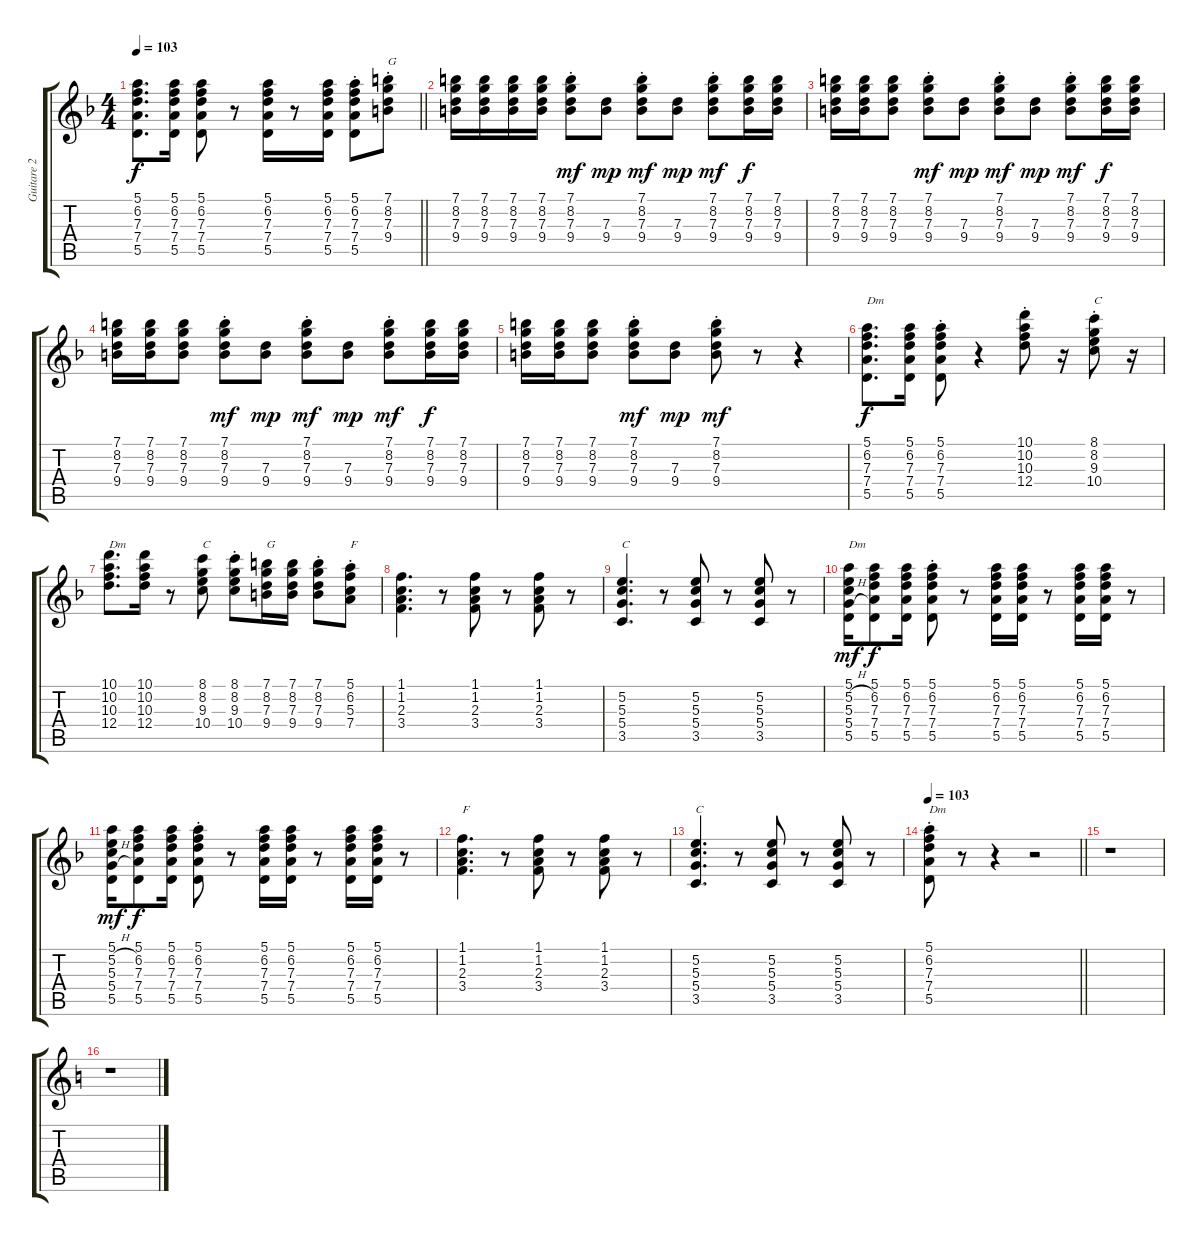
\track ("Guitare 2" "Guitare 2") {instrument distortionguitar}
\staff {score tabs}
\tuning (E4 B3 G3 D3 A2 E2) {hide}
\ts (4 4)
\tempo 103
\clef g2
\barLineRight lightlight
\ks dminor
(5.1 6.2 7.3 7.4 5.5).8{d dy f} (5.1 6.2 7.3 7.4 5.5).16 (5.1 6.2 7.3 7.4 5.5).8 r.8 (5.1 6.2 7.3 7.4 5.5).16 r.8 (5.1 6.2 7.3 7.4 5.5).16 (5.1{st} 6.2{st} 7.3{st} 7.4{st} 5.5{st}).8 (7.1{st} 8.2{st} 7.3{st} 9.4{st}).8{txt "G"} |
(7.1 8.2 7.3 9.4).16 (7.1 8.2 7.3 9.4).16 (7.1 8.2 7.3 9.4).16 (7.1 8.2 7.3 9.4).16 (7.1{st} 8.2{st} 7.3{st} 9.4{st}).8{dy mf} (7.3 9.4).8{dy mp} (7.1{st} 8.2{st} 7.3{st} 9.4{st}).8{dy mf} (7.3 9.4).8{dy mp} (7.1{st} 8.2{st} 7.3{st} 9.4{st}).8{dy mf} (7.1 8.2 7.3 9.4).16{dy f} (7.1 8.2 7.3 9.4).16 |
(7.1 8.2 7.3 9.4).16 (7.1 8.2 7.3 9.4).16 (7.1 8.2 7.3 9.4).8 (7.1{st} 8.2{st} 7.3{st} 9.4{st}).8{dy mf} (7.3 9.4).8{dy mp} (7.1{st} 8.2{st} 7.3{st} 9.4{st}).8{dy mf} (7.3 9.4).8{dy mp} (7.1{st} 8.2{st} 7.3{st} 9.4{st}).8{dy mf} (7.1 8.2 7.3 9.4).16{dy f} (7.1 8.2 7.3 9.4).16 |
(7.1 8.2 7.3 9.4).16 (7.1 8.2 7.3 9.4).16 (7.1 8.2 7.3 9.4).8 (7.1{st} 8.2{st} 7.3{st} 9.4{st}).8{dy mf} (7.3 9.4).8{dy mp} (7.1{st} 8.2{st} 7.3{st} 9.4{st}).8{dy mf} (7.3 9.4).8{dy mp} (7.1{st} 8.2{st} 7.3{st} 9.4{st}).8{dy mf} (7.1 8.2 7.3 9.4).16{dy f} (7.1 8.2 7.3 9.4).16 |
(7.1 8.2 7.3 9.4).16 (7.1 8.2 7.3 9.4).16 (7.1 8.2 7.3 9.4).8 (7.1{st} 8.2{st} 7.3{st} 9.4{st}).8{dy mf} (7.3 9.4).8{dy mp} (7.1{st} 8.2{st} 7.3{st} 9.4{st}).8{dy mf} r.8 r.4 |
(5.1 6.2 7.3 7.4 5.5).8{d txt "Dm" dy f} (5.1 6.2 7.3 7.4 5.5).16 (5.1{st} 6.2{st} 7.3{st} 7.4{st} 5.5{st}).8 r.4 (10.1{st} 10.2{st} 10.3{st} 12.4{st}).8 r.16 (8.1{st} 8.2{st} 9.3{st} 10.4{st}).8{txt "C"} r.16 |
(10.1 10.2 10.3 12.4).8{d txt "Dm"} (10.1 10.2 10.3 12.4).16 r.8 (8.1 8.2 9.3 10.4).8{txt "C"} (8.1{st} 8.2{st} 9.3{st} 10.4{st}).8 (7.1 8.2 7.3 9.4).16{txt "G"} (7.1 8.2 7.3 9.4).16 (7.1{st} 8.2{st} 7.3{st} 9.4{st}).8 (5.1{st} 6.2{st} 5.3{st} 7.4{st}).8{txt "F"} |
(1.1 1.2 2.3 3.4).4{d} r.8 (1.1 1.2 2.3 3.4).8 r.8 (1.1 1.2 2.3 3.4).8 r.8 |
(5.2 5.3 5.4 3.5).4{d txt "C"} r.8 (5.2 5.3 5.4 3.5).8 r.8 (5.2 5.3 5.4 3.5).8 r.8 |
(5.1 5.2{h} 5.3{h} 5.4{h} 5.5).16{txt "Dm" dy mf} (5.1 6.2 7.3 7.4 5.5).8{dy f} (5.1 6.2 7.3 7.4 5.5).16 (5.1{st} 6.2{st} 7.3{st} 7.4{st} 5.5{st}).8 r.8 (5.1 6.2 7.3 7.4 5.5).16 (5.1 6.2 7.3 7.4 5.5).16 r.8 (5.1 6.2 7.3 7.4 5.5).16 (5.1 6.2 7.3 7.4 5.5).16 r.8 |
(5.1 5.2{h} 5.3{h} 5.4{h} 5.5).16{dy mf} (5.1 6.2 7.3 7.4 5.5).8{dy f} (5.1 6.2 7.3 7.4 5.5).16 (5.1{st} 6.2{st} 7.3{st} 7.4{st} 5.5{st}).8 r.8 (5.1 6.2 7.3 7.4 5.5).16 (5.1 6.2 7.3 7.4 5.5).16 r.8 (5.1 6.2 7.3 7.4 5.5).16 (5.1 6.2 7.3 7.4 5.5).16 r.8 |
(1.1 1.2 2.3 3.4).4{d txt "F"} r.8 (1.1 1.2 2.3 3.4).8 r.8 (1.1 1.2 2.3 3.4).8 r.8 |
(5.2 5.3 5.4 3.5).4{d txt "C"} r.8 (5.2 5.3 5.4 3.5).8 r.8 (5.2 5.3 5.4 3.5).8 r.8 |
\tempo 103
\barLineRight lightlight
(5.1{st} 6.2{st} 7.3{st} 7.4{st} 5.5{st}).8{txt "Dm"} r.8 r.4 r.2 |
r.1 |
\ks c
r.1
